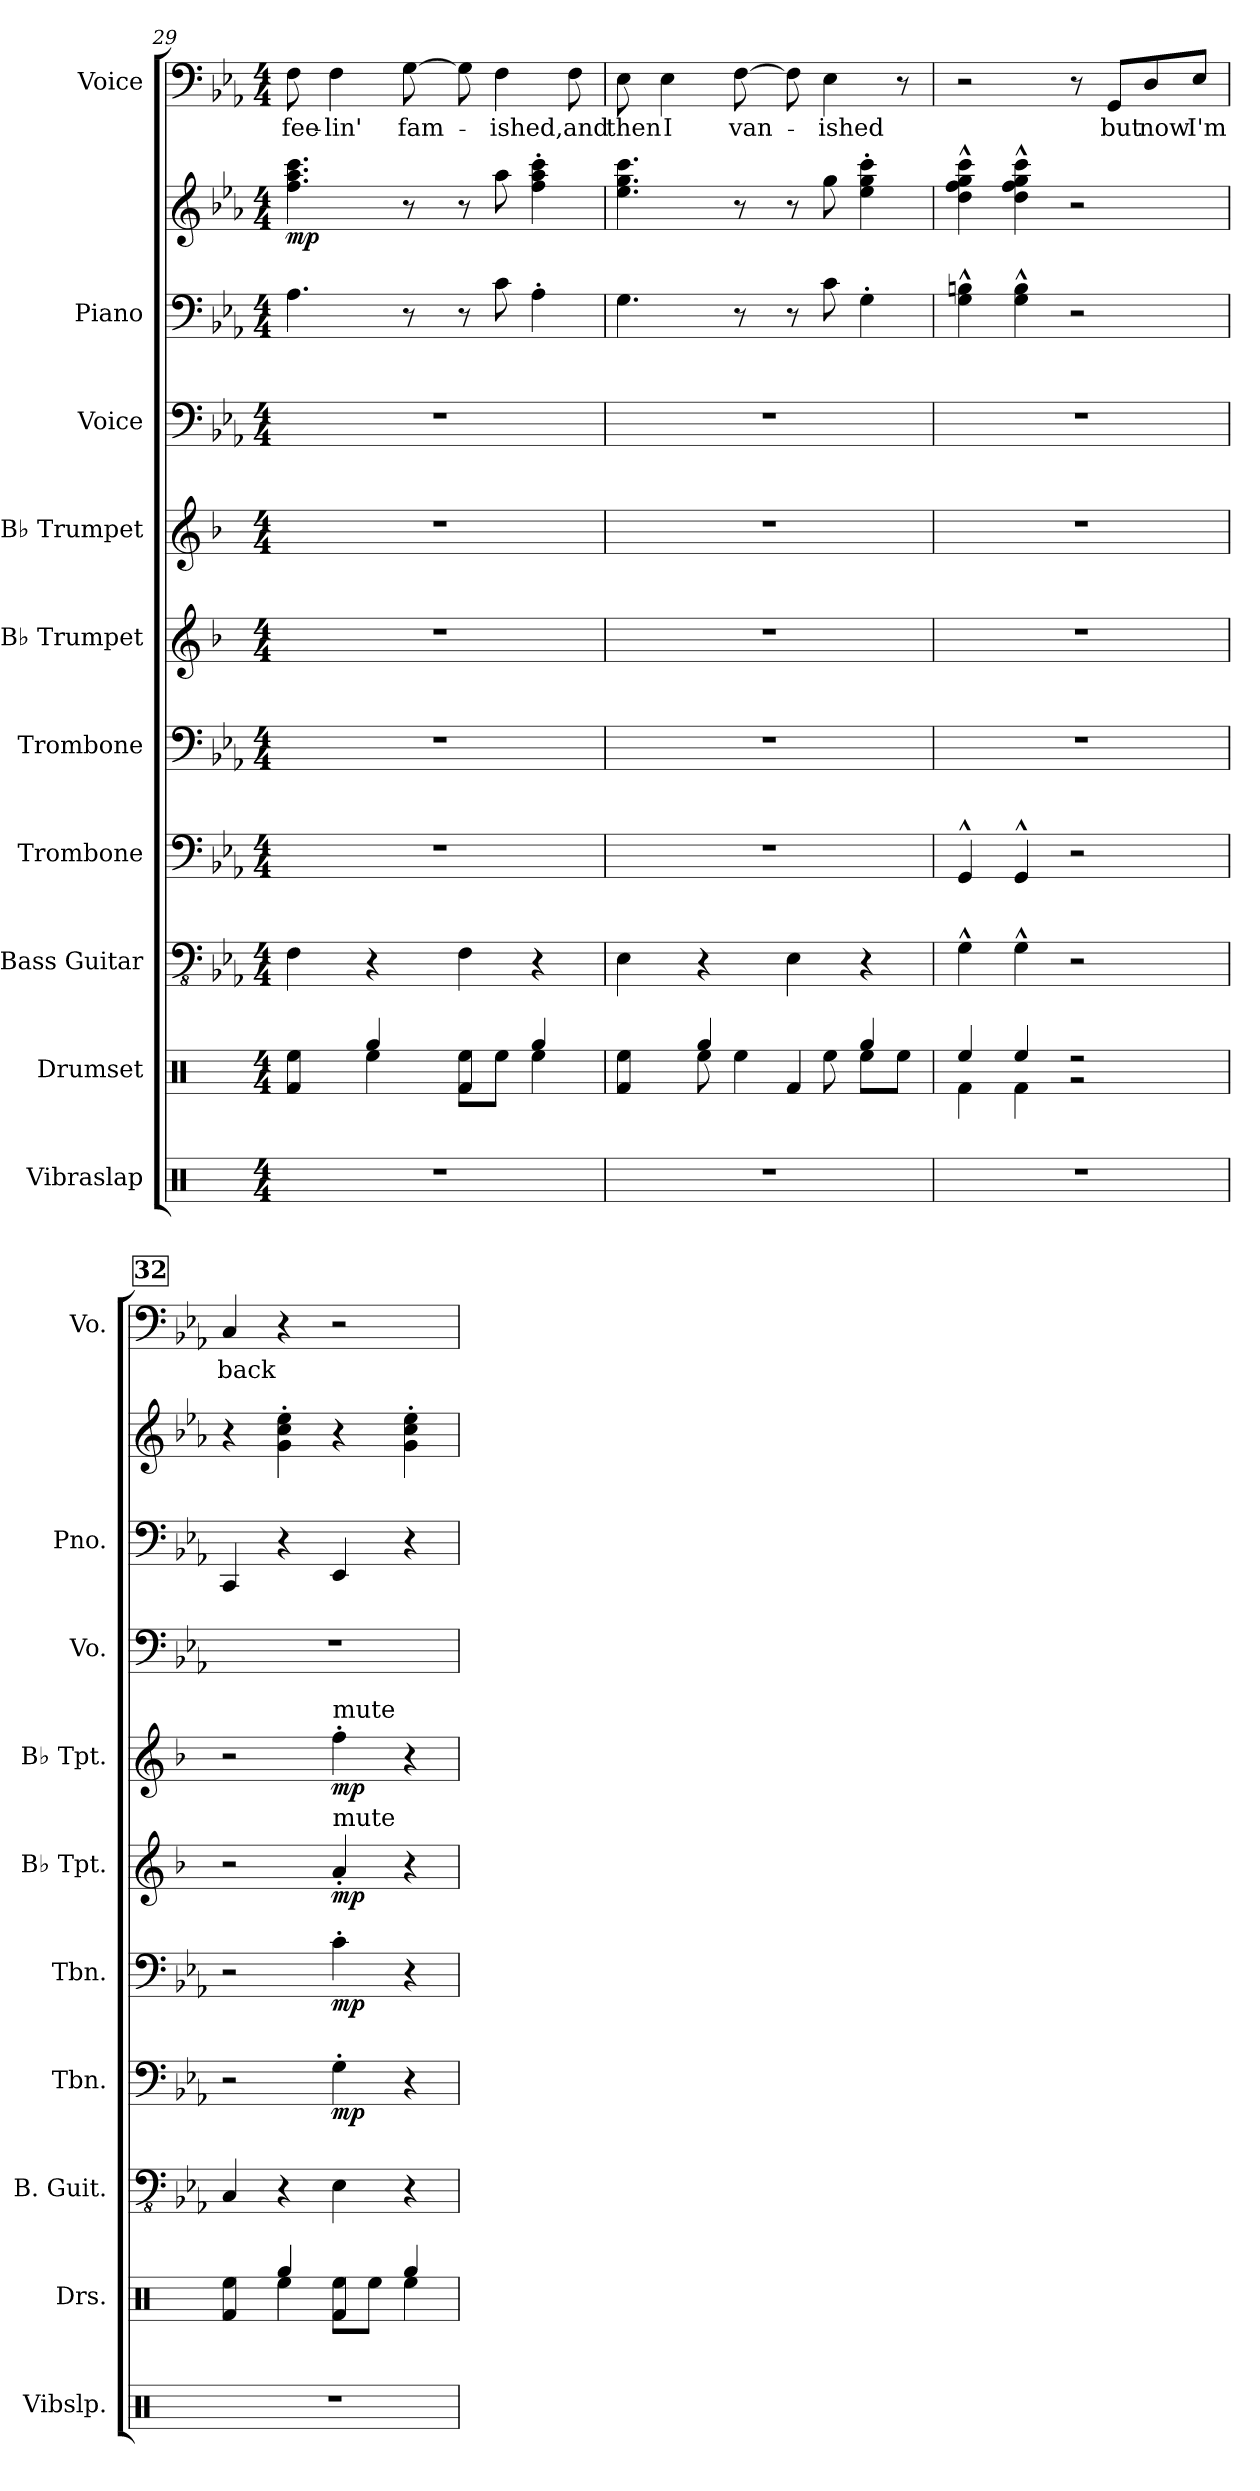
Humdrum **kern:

**kern	**kern	**kern	**kern	**dynam	**kern	**dynam	**kern	**dynam	**kern	**dynam	**kern	**kern	**kern	**dynam	**kern	**text
*part10	*part9	*part8	*part7	*part7	*part6	*part6	*part5	*part5	*part4	*part4	*part3	*part2	*part2	*part2	*part1	*part1
*staff11	*staff10	*staff9	*staff8	*staff8	*staff7	*staff7	*staff6	*staff6	*staff5	*staff5	*staff4	*staff3	*staff2	*staff2/3	*staff1	*staff1
*I"Vibraslap	*I"Drumset	*I"Bass Guitar	*I"Trombone	*	*I"Trombone	*	*I"B♭ Trumpet	*	*I"B♭ Trumpet	*	*I"Voice	*I"Piano	*	*	*I"Voice	*
*I'Vibslp.	*I'Drs.	*I'B. Guit.	*I'Tbn.	*	*I'Tbn.	*	*I'B♭ Tpt.	*	*I'B♭ Tpt.	*	*I'Vo.	*I'Pno.	*	*	*I'Vo.	*
*clefX	*clefX	*clefFv4	*clefF4	*	*clefF4	*	*clefG2	*	*clefG2	*	*clefF4	*clefF4	*clefG2	*	*clefF4	*
*	*	*	*	*	*	*	*ITrd1c2	*	*ITrd1c2	*	*	*	*	*	*	*
*k[]	*k[]	*k[b-e-a-]	*k[b-e-a-]	*	*k[b-e-a-]	*	*k[b-e-a-]	*	*k[b-e-a-]	*	*k[b-e-a-]	*k[b-e-a-]	*k[b-e-a-]	*	*k[b-e-a-]	*
*M4/4	*M4/4	*M4/4	*M4/4	*	*M4/4	*	*M4/4	*	*M4/4	*	*M4/4	*M4/4	*M4/4	*	*M4/4	*
=29	=29	=29	=29	=29	=29	=29	=29	=29	=29	=29	=29	=29	=29	=29	=29	=29
*	*^	*	*	*	*	*	*	*	*	*	*	*	*	*	*	*
!	!	!	!	!	!	!	!	!	!	!	!	!	!	!	!LO:DY:b	!	!LO:LY:b
1r	4Rf/	4Ree\	4FF\	1r	.	1r	.	1r	.	1r	.	1r	4.A-\	4.ff\ 4.aa-\ 4.ccc\	mp	8F\	fee-
!	!	!	!	!	!	!	!	!	!	!	!	!	!	!	!	!	!LO:LY:b
.	.	.	.	.	.	.	.	.	.	.	.	.	.	.	.	4F\	-lin'
.	4Rgg/	4Ree\	4r	.	.	.	.	.	.	.	.	.	.	.	.	.	.
!	!	!	!	!	!	!	!	!	!	!	!	!	!	!	!	!	!LO:LY:b
.	.	.	.	.	.	.	.	.	.	.	.	.	8r	8r	.	[8G\	-fam-
.	4Rf/	8Ree\L	4FF\	.	.	.	.	.	.	.	.	.	8r	8r	.	8G\]	.
!	!	!	!	!	!	!	!	!	!	!	!	!	!	!	!	!	!LO:LY:b
.	.	8Ree\J	.	.	.	.	.	.	.	.	.	.	8c\	8aa-\	.	4F\	-ished,
.	4Rgg/	4Ree\	4r	.	.	.	.	.	.	.	.	.	4A-'\	4ff\' 4aa-\' 4ccc\'	.	.	.
!	!	!	!	!	!	!	!	!	!	!	!	!	!	!	!	!	!LO:LY:b
.	.	.	.	.	.	.	.	.	.	.	.	.	.	.	.	8F\	and
=30	=30	=30	=30	=30	=30	=30	=30	=30	=30	=30	=30	=30	=30	=30	=30	=30	=30
!	!	!	!	!	!	!	!	!	!	!	!	!	!	!	!	!	!LO:LY:b
1r	4Rf/	4Ree\	4EE-\	1r	.	1r	.	1r	.	1r	.	1r	4.G\	4.ee-\ 4.gg\ 4.ccc\	.	8E-\	then
!	!	!	!	!	!	!	!	!	!	!	!	!	!	!	!	!	!LO:LY:b
.	.	.	.	.	.	.	.	.	.	.	.	.	.	.	.	4E-\	I
.	4Rgg/	8Ree\	4r	.	.	.	.	.	.	.	.	.	.	.	.	.	.
!	!	!	!	!	!	!	!	!	!	!	!	!	!	!	!	!	!LO:LY:b
.	.	4Ree\	.	.	.	.	.	.	.	.	.	.	8r	8r	.	[8F\	van-
.	4Rf/	.	4EE-\	.	.	.	.	.	.	.	.	.	8r	8r	.	8F\]	.
!	!	!	!	!	!	!	!	!	!	!	!	!	!	!	!	!	!LO:LY:b
.	.	8Ree\	.	.	.	.	.	.	.	.	.	.	8c\	8gg\	.	4E-\	-ished
.	4Rgg/	8Ree\L	4r	.	.	.	.	.	.	.	.	.	4G'\	4ee-\' 4gg\' 4ccc\'	.	.	.
.	.	8Ree\J	.	.	.	.	.	.	.	.	.	.	.	.	.	8r	.
!!LO:PB:g=z
=31	=31	=31	=31	=31	=31	=31	=31	=31	=31	=31	=31	=31	=31	=31	=31	=31	=31
1r	4Rf\	4Ree/	4GG^^\	4GG^^/	.	1r	.	1r	.	1r	.	1r	4G\^^ 4Bn\^^	4dd\^^ 4ff\^^ 4gg\^^ 4ccc\^^	.	2r	.
.	4Rf\	4Ree/	4GG^^\	4GG^^/	.	.	.	.	.	.	.	.	4G\^^ 4B\^^	4dd\^^ 4ff\^^ 4gg\^^ 4ccc\^^	.	.	.
.	2r	2r	2r	2r	.	.	.	.	.	.	.	.	2r	2r	.	8r	.
!	!	!	!	!	!	!	!	!	!	!	!	!	!	!	!	!	!LO:LY:b
.	.	.	.	.	.	.	.	.	.	.	.	.	.	.	.	8GG/L	but
!	!	!	!	!	!	!	!	!	!	!	!	!	!	!	!	!	!LO:LY:b
.	.	.	.	.	.	.	.	.	.	.	.	.	.	.	.	8D/	now
!	!	!	!	!	!	!	!	!	!	!	!	!	!	!	!	!	!LO:LY:b
.	.	.	.	.	.	.	.	.	.	.	.	.	.	.	.	8E-/J	I'm
!!LO:REH:place=s1:a:B:fs=14:t=32
=32	=32	=32	=32	=32	=32	=32	=32	=32	=32	=32	=32	=32	=32	=32	=32	=32	=32
!	!	!	!	!	!	!	!	!	!	!	!	!	!	!	!	!	!LO:LY:b
1r	4Rf/	4Ree\	4CC/	2r	.	2r	.	2r	.	2r	.	1r	4CC/	4r	.	4C/	back
.	4Rgg/	4Ree\	4r	.	.	.	.	.	.	.	.	.	4r	4g\' 4cc\' 4ee-\'	.	4r	.
!	!	!	!	!	!	!	!	!	!	!LO:TX:a:t=mute	!	!	!	!	!	!	!
!	!	!	!	!	!	!	!	!LO:TX:a:t=mute	!	!	!	!	!	!	!	!	!
!	!	!	!	!	!LO:DY:b	!	!LO:DY:b	!	!LO:DY:b	!	!LO:DY:b	!	!	!	!	!	!
.	4Rf/	8Ree\L	4EE-\	4G'\	mp	4c'\	mp	4g'/	mp	4ee-'\	mp	.	4EE-/	4r	.	2r	.
.	.	8Ree\J	.	.	.	.	.	.	.	.	.	.	.	.	.	.	.
.	4Rgg/	4Ree\	4r	4r	.	4r	.	4r	.	4r	.	.	4r	4g\' 4cc\' 4ee-\'	.	.	.
*	*v	*v	*	*	*	*	*	*	*	*	*	*	*	*	*	*	*
=	=	=	=	=	=	=	=	=	=	=	=	=	=	=	=	=
*-	*-	*-	*-	*-	*-	*-	*-	*-	*-	*-	*-	*-	*-	*-	*-	*-
